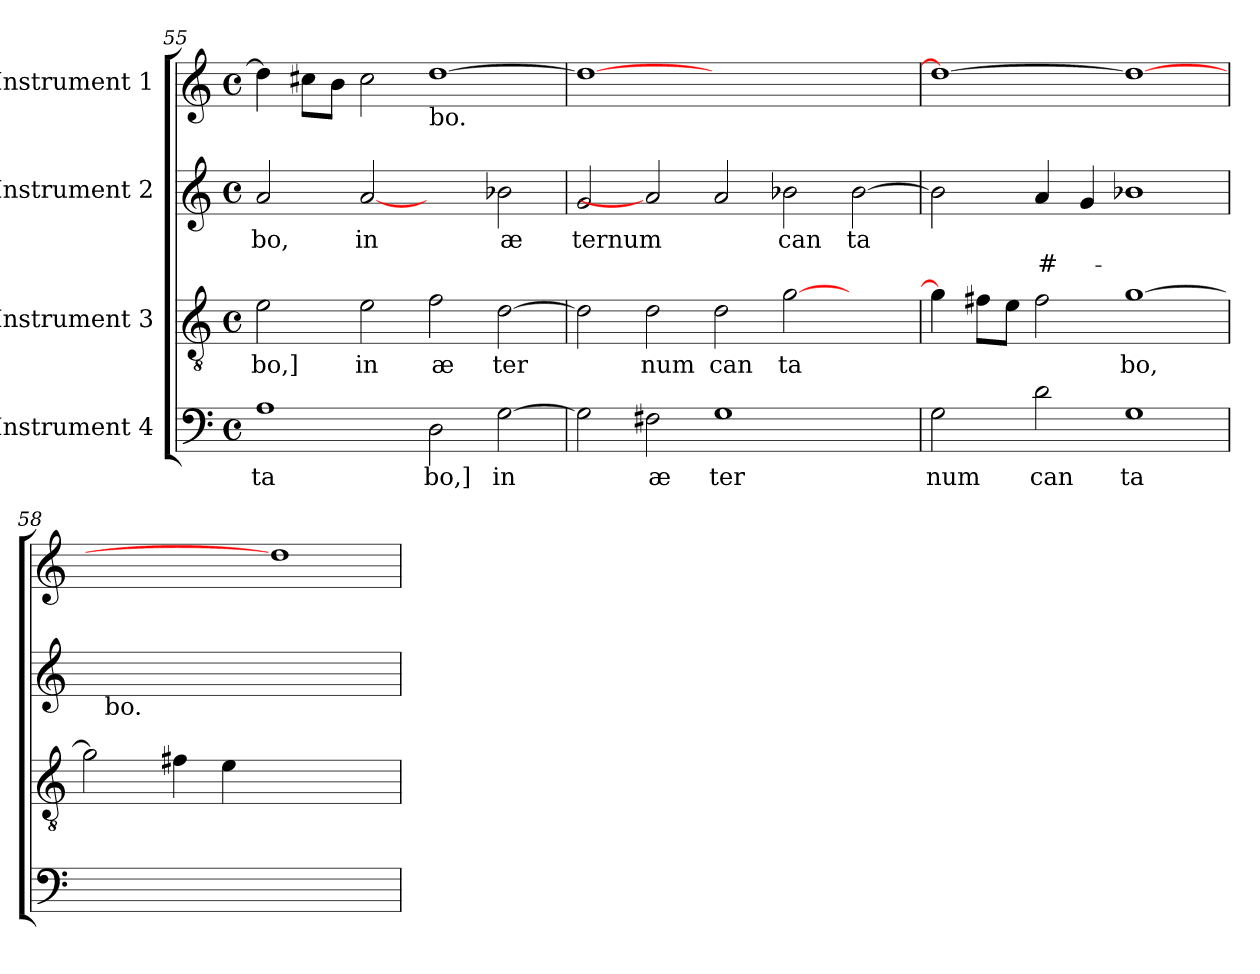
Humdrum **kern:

**kern	**text	**kern	**text	**kern	**text	**text	**kern
*part4	*part4	*part3	*part3	*part2	*part2	*part2	*part1
*staff4	*staff4	*staff3	*staff3	*staff2	*staff2	*staff2	*staff1
*I"Instrument 4	*	*I"Instrument 3	*	*I"Instrument 2	*	*	*I"Instrument 1
!!LO:LB:g=z
*clefF4	*	*clefGv2	*	*clefG2	*	*	*clefG2
*k[]	*	*k[]	*	*k[]	*	*	*k[]
*M4/4	*	*M4/4	*	*M4/4	*	*	*M4/4
*met(c)	*	*met(c)	*	*met(c)	*	*	*met(c)
=55	=55	=55	=55	=55	=55	=55	=55
!	!LO:LY:b	!	!LO:LY:b	!	!LO:LY:b	!	!
1A	-ta	2e\	bo,]	2a/	-bo,	.	4dd\]
.	.	.	.	.	.	.	8cc#X\L
.	.	.	.	.	.	.	8b\J
!	!	!	!LO:LY:b	!	!LO:LY:b	!	!
.	.	2e\	in	[2a	in	.	2cc#\
!	!	!	!	!	!	!	!LO:TX:b:t=bo.
!	!LO:LY:b	!	!LO:LY:b	!	!	!	!
2D\	bo,]	2f\	æ	2ryy	.	.	[>1dd
!	!LO:LY:b	!	!LO:LY:b	!	!LO:LY:b	!	!
[>2G\	in	[>2d\	ter	2b-X\	æ	.	.
=56	=56	=56	=56	=56	=56	=56	=56
!	!	!	!	!	!LO:LY:b	!	!
2G\]	.	2d\]	.	2g/	ternum	.	1dd_
!	!LO:LY:b	!	!LO:LY:b	!	!	!	!
2F#X\	æ	2d\	num	2a]	.	.	.
!	!LO:LY:b	!	!LO:LY:b	!	!	!	!
1G	ter	2d\	can	2a/	.	.	1.ryy
!	!	!	!LO:LY:b	!	!LO:LY:b	!	!
.	.	[>2g\	ta	2b-X\	can	.	.
!	!	!	!	!	!LO:LY:b	!	!
2ryy	.	2ryy	.	[>2b-\	ta	.	.
=57	=57	=57	=57	=57	=57	=57	=57
!	!LO:LY:b	!	!	!	!	!	!
2G\	num	4g\]	.	2b-\]	.	.	1dd_
.	.	8f#X\L	.	.	.	.	.
.	.	8e\J	.	.	.	.	.
!	!LO:LY:b	!	!	!	!	!LO:LY:b	!
2d\	can	2f#\	.	4a/	.	#-	.
.	.	.	.	4g/	.	.	.
!	!LO:LY:b	!	!LO:LY:b	!	!	!	!
1G	ta	[>1g	bo,	1b-X	.	.	1dd_
=58	=58	=58	=58	=58	=58	=58	=58
*	*	*	*	*^	*	*	*
1ryy	.	2g\]	.	1ryy	16ryy	.	.	1ryy
!	!	!	!	!	!LO:TX:b:t=bo.	!	!	!
.	.	.	.	.	1ryy	.	.	.
.	.	4f#X\	.	.	.	.	.	.
.	.	4e\	.	.	.	.	.	.
1ryy	.	1ryy	.	1ryy	.	.	.	1dd]
.	.	.	.	.	2...ryy	.	.	.
*	*	*	*	*v	*v	*	*	*
=	=	=	=	=	=	=	=
*-	*-	*-	*-	*-	*-	*-	*-
